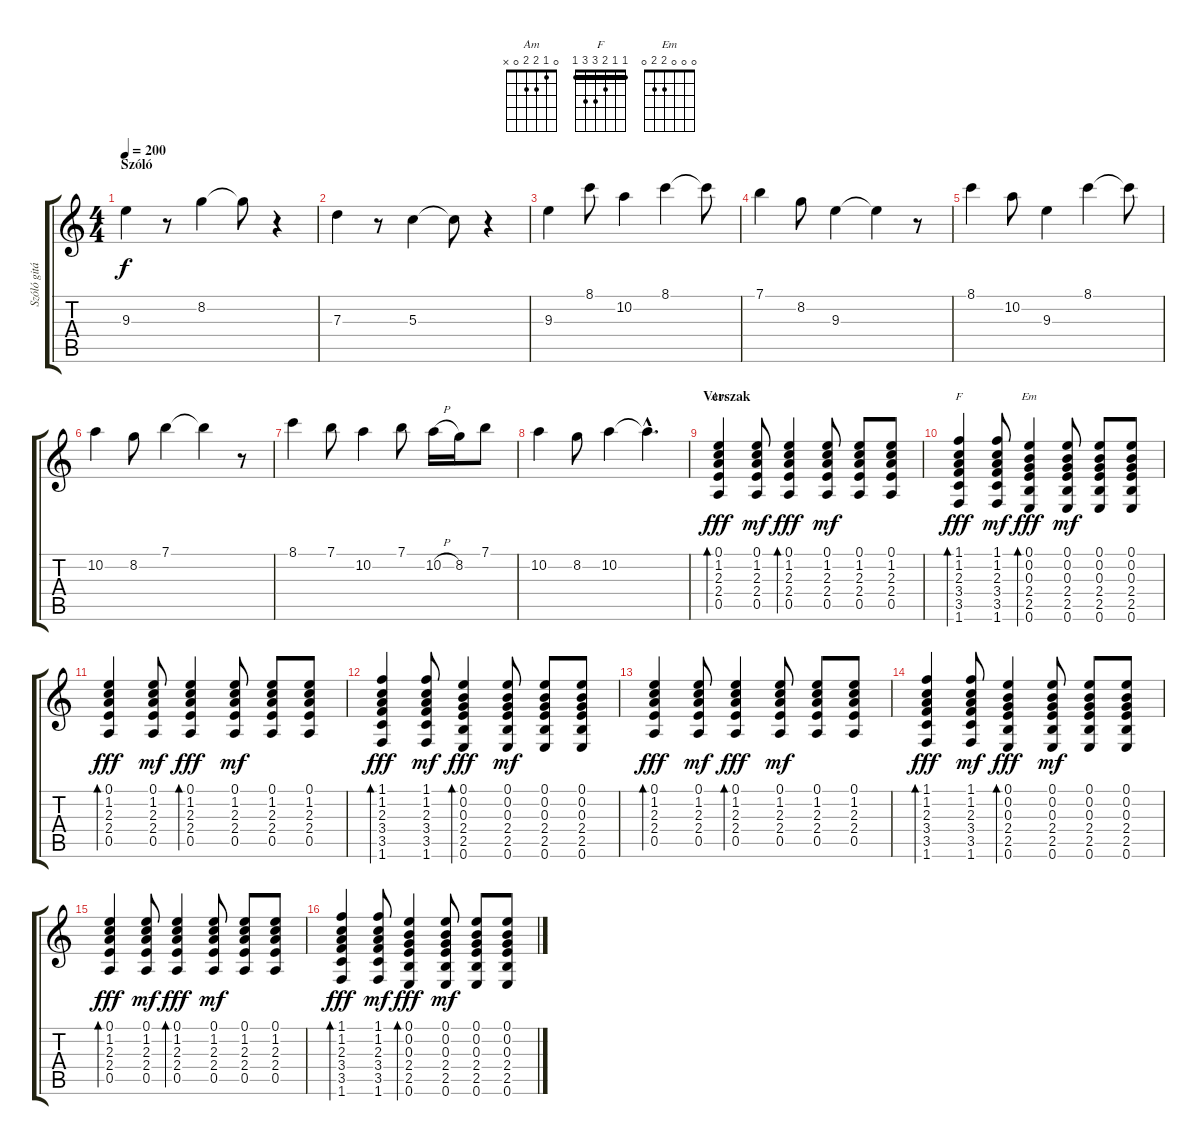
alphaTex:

\track ("Szóló gitár" "Szóló gitá") {instrument electricguitarclean}
\staff {score tabs}
\tuning (E4 B3 G3 D3 A2 E2) {hide}
\chord ("Am" 0 1 2 2 0 x)
\chord ("F" 1 1 2 3 3 1) {barre 1}
\chord ("Em" 0 0 0 2 2 0)
\ts (4 4)
\section ("" "Szóló")
\tempo 200
\clef g2
\ks c
9.3.4{dy f volume 16} r.8 8.2.4 8.2{t}.8 r.4 |
7.3.4 r.8 5.3.4 5.3{t}.8 r.4 |
9.3.4 8.1.8 10.2.4 8.1.4 8.1{t}.8 |
7.1.4 8.2.8 9.3.4 9.3{t}.4 r.8 |
8.1.4 10.2.8 9.3.4 8.1.4 8.1{t}.8 |
10.2.4 8.2.8 7.1.4 7.1{t}.4 r.8 |
8.1.4 7.1.8 10.2.4 7.1.8 10.2{h}.16 8.2.16 7.1.8 |
10.2.4 8.2.8 10.2.4 10.2{hac t}.4{d} |
\section ("" "Verszak")
(0.1 1.2 2.3 2.4 0.5).4{bd 60 ch "Am" dy fff volume 10} (0.1 1.2 2.3 2.4 0.5).8{dy mf} (0.1 1.2 2.3 2.4 0.5).4{bd 60 dy fff} (0.1 1.2 2.3 2.4 0.5).8{dy mf} (0.1 1.2 2.3 2.4 0.5).8 (0.1 1.2 2.3 2.4 0.5).8 |
(1.1 1.2 2.3 3.4 3.5 1.6).4{bd 60 ch "F" dy fff} (1.1 1.2 2.3 3.4 3.5 1.6).8{dy mf} (0.1 0.2 0.3 2.4 2.5 0.6).4{bd 60 ch "Em" dy fff} (0.1 0.2 0.3 2.4 2.5 0.6).8{dy mf} (0.1 0.2 0.3 2.4 2.5 0.6).8 (0.1 0.2 0.3 2.4 2.5 0.6).8 |
(0.1 1.2 2.3 2.4 0.5).4{bd 60 dy fff} (0.1 1.2 2.3 2.4 0.5).8{dy mf} (0.1 1.2 2.3 2.4 0.5).4{bd 60 dy fff} (0.1 1.2 2.3 2.4 0.5).8{dy mf} (0.1 1.2 2.3 2.4 0.5).8 (0.1 1.2 2.3 2.4 0.5).8 |
(1.1 1.2 2.3 3.4 3.5 1.6).4{bd 60 dy fff} (1.1 1.2 2.3 3.4 3.5 1.6).8{dy mf} (0.1 0.2 0.3 2.4 2.5 0.6).4{bd 60 dy fff} (0.1 0.2 0.3 2.4 2.5 0.6).8{dy mf} (0.1 0.2 0.3 2.4 2.5 0.6).8 (0.1 0.2 0.3 2.4 2.5 0.6).8 |
(0.1 1.2 2.3 2.4 0.5).4{bd 60 dy fff} (0.1 1.2 2.3 2.4 0.5).8{dy mf} (0.1 1.2 2.3 2.4 0.5).4{bd 60 dy fff} (0.1 1.2 2.3 2.4 0.5).8{dy mf} (0.1 1.2 2.3 2.4 0.5).8 (0.1 1.2 2.3 2.4 0.5).8 |
(1.1 1.2 2.3 3.4 3.5 1.6).4{bd 60 dy fff} (1.1 1.2 2.3 3.4 3.5 1.6).8{dy mf} (0.1 0.2 0.3 2.4 2.5 0.6).4{bd 60 dy fff} (0.1 0.2 0.3 2.4 2.5 0.6).8{dy mf} (0.1 0.2 0.3 2.4 2.5 0.6).8 (0.1 0.2 0.3 2.4 2.5 0.6).8 |
(0.1 1.2 2.3 2.4 0.5).4{bd 60 dy fff} (0.1 1.2 2.3 2.4 0.5).8{dy mf} (0.1 1.2 2.3 2.4 0.5).4{bd 60 dy fff} (0.1 1.2 2.3 2.4 0.5).8{dy mf} (0.1 1.2 2.3 2.4 0.5).8 (0.1 1.2 2.3 2.4 0.5).8 |
(1.1 1.2 2.3 3.4 3.5 1.6).4{bd 60 dy fff} (1.1 1.2 2.3 3.4 3.5 1.6).8{dy mf} (0.1 0.2 0.3 2.4 2.5 0.6).4{bd 60 dy fff} (0.1 0.2 0.3 2.4 2.5 0.6).8{dy mf} (0.1 0.2 0.3 2.4 2.5 0.6).8 (0.1 0.2 0.3 2.4 2.5 0.6).8
